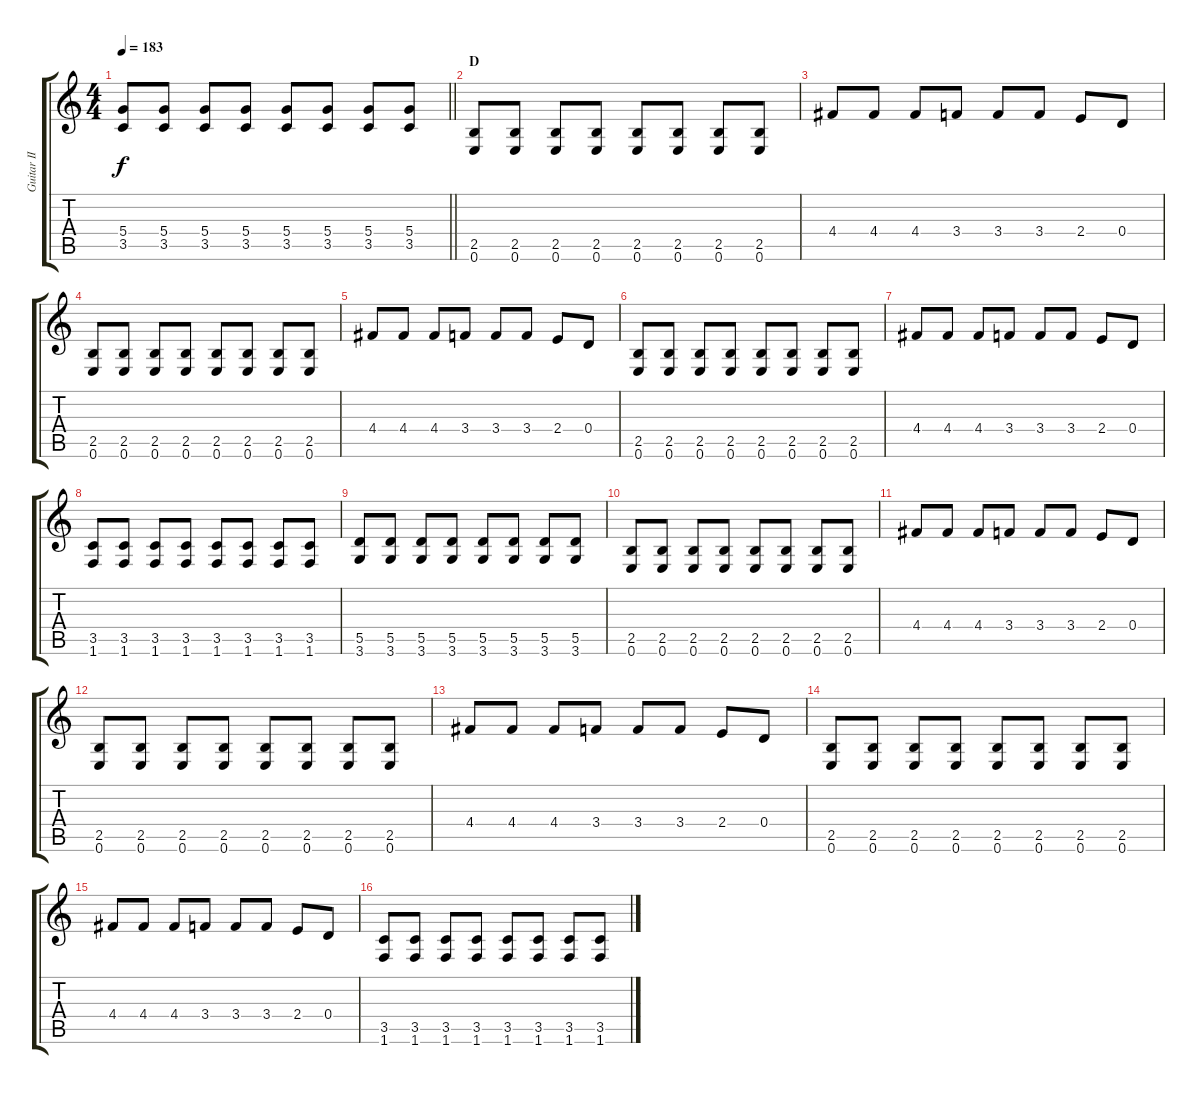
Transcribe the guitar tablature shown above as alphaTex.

\track ("Guitar II" "Guitar II") {instrument distortionguitar}
\staff {score tabs}
\tuning (E4 B3 G3 D3 A2 E2) {hide}
\ts (4 4)
\tempo 183
\clef g2
\barLineRight lightlight
\ks c
(5.4 3.5).8{dy f} (5.4 3.5).8 (5.4 3.5).8 (5.4 3.5).8 (5.4 3.5).8 (5.4 3.5).8 (5.4 3.5).8 (5.4 3.5).8 |
\section ("" "D")
(2.5 0.6).8 (2.5 0.6).8 (2.5 0.6).8 (2.5 0.6).8 (2.5 0.6).8 (2.5 0.6).8 (2.5 0.6).8 (2.5 0.6).8 |
4.4.8 4.4.8 4.4.8 3.4.8 3.4.8 3.4.8 2.4.8 0.4.8 |
(2.5 0.6).8 (2.5 0.6).8 (2.5 0.6).8 (2.5 0.6).8 (2.5 0.6).8 (2.5 0.6).8 (2.5 0.6).8 (2.5 0.6).8 |
4.4.8 4.4.8 4.4.8 3.4.8 3.4.8 3.4.8 2.4.8 0.4.8 |
(2.5 0.6).8 (2.5 0.6).8 (2.5 0.6).8 (2.5 0.6).8 (2.5 0.6).8 (2.5 0.6).8 (2.5 0.6).8 (2.5 0.6).8 |
4.4.8 4.4.8 4.4.8 3.4.8 3.4.8 3.4.8 2.4.8 0.4.8 |
(3.5 1.6).8 (3.5 1.6).8 (3.5 1.6).8 (3.5 1.6).8 (3.5 1.6).8 (3.5 1.6).8 (3.5 1.6).8 (3.5 1.6).8 |
(5.5 3.6).8 (5.5 3.6).8 (5.5 3.6).8 (5.5 3.6).8 (5.5 3.6).8 (5.5 3.6).8 (5.5 3.6).8 (5.5 3.6).8 |
(2.5 0.6).8 (2.5 0.6).8 (2.5 0.6).8 (2.5 0.6).8 (2.5 0.6).8 (2.5 0.6).8 (2.5 0.6).8 (2.5 0.6).8 |
4.4.8 4.4.8 4.4.8 3.4.8 3.4.8 3.4.8 2.4.8 0.4.8 |
(2.5 0.6).8 (2.5 0.6).8 (2.5 0.6).8 (2.5 0.6).8 (2.5 0.6).8 (2.5 0.6).8 (2.5 0.6).8 (2.5 0.6).8 |
4.4.8 4.4.8 4.4.8 3.4.8 3.4.8 3.4.8 2.4.8 0.4.8 |
(2.5 0.6).8 (2.5 0.6).8 (2.5 0.6).8 (2.5 0.6).8 (2.5 0.6).8 (2.5 0.6).8 (2.5 0.6).8 (2.5 0.6).8 |
4.4.8 4.4.8 4.4.8 3.4.8 3.4.8 3.4.8 2.4.8 0.4.8 |
(3.5 1.6).8 (3.5 1.6).8 (3.5 1.6).8 (3.5 1.6).8 (3.5 1.6).8 (3.5 1.6).8 (3.5 1.6).8 (3.5 1.6).8
